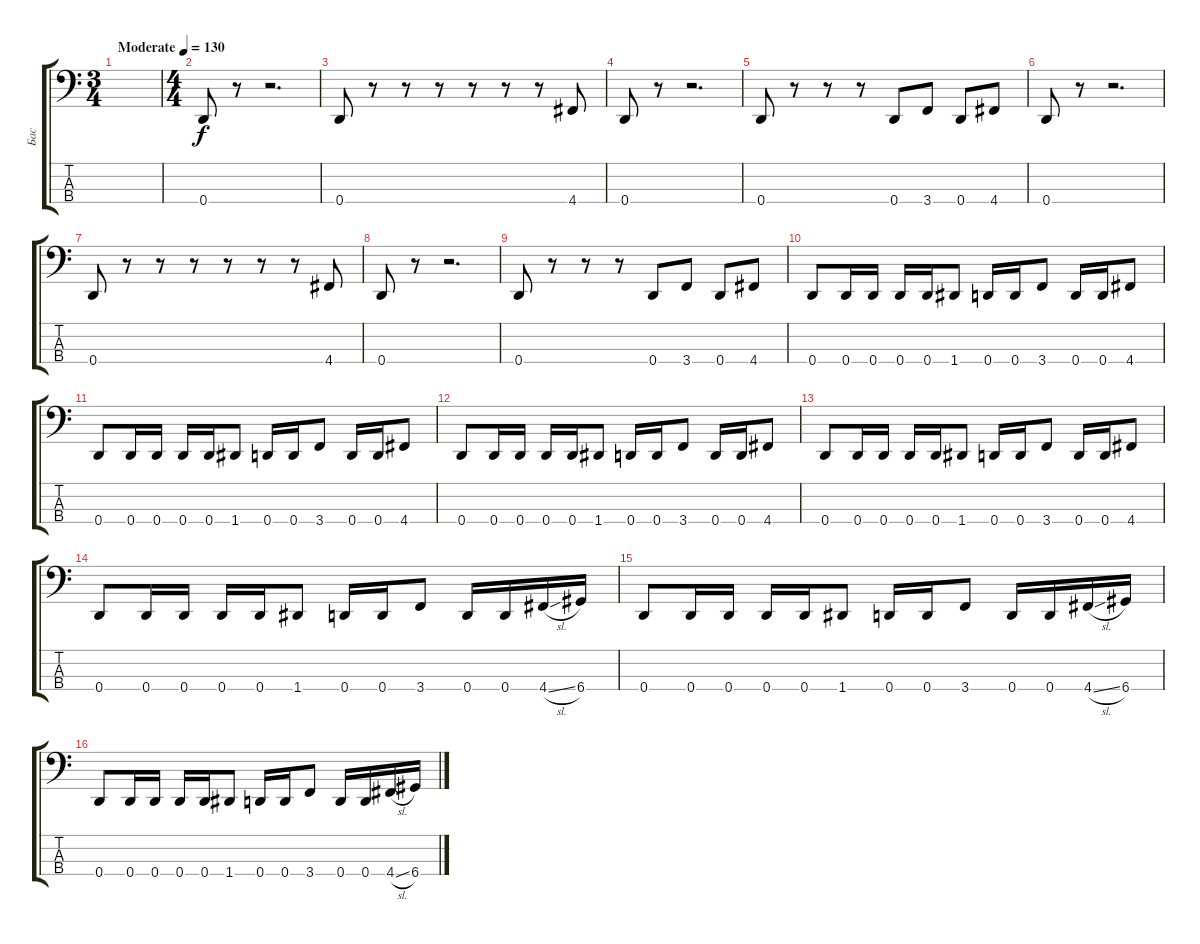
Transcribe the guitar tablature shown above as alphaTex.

\track ("Бас" "Бас") {instrument electricbassfinger}
\staff {score tabs}
\tuning (F2 C2 G1 D1) {hide}
\ts (3 4)
\tempo (130 "Moderate")
\clef f4
\ks c
|
\ts (4 4)
0.4.8 r.8 r.2{d} |
0.4.8 r.8 r.8 r.8 r.8 r.8 r.8 4.4.8 |
0.4.8 r.8 r.2{d} |
0.4.8 r.8 r.8 r.8 0.4.8 3.4.8 0.4.8 4.4.8 |
0.4.8 r.8 r.2{d} |
0.4.8 r.8 r.8 r.8 r.8 r.8 r.8 4.4.8 |
0.4.8 r.8 r.2{d} |
0.4.8 r.8 r.8 r.8 0.4.8 3.4.8 0.4.8 4.4.8 |
0.4.8 0.4.16 0.4.16 0.4.16 0.4.16 1.4.8 0.4.16 0.4.16 3.4.8 0.4.16 0.4.16 4.4.8 |
0.4.8 0.4.16 0.4.16 0.4.16 0.4.16 1.4.8 0.4.16 0.4.16 3.4.8 0.4.16 0.4.16 4.4.8 |
0.4.8 0.4.16 0.4.16 0.4.16 0.4.16 1.4.8 0.4.16 0.4.16 3.4.8 0.4.16 0.4.16 4.4.8 |
0.4.8 0.4.16 0.4.16 0.4.16 0.4.16 1.4.8 0.4.16 0.4.16 3.4.8 0.4.16 0.4.16 4.4.8 |
0.4.8 0.4.16 0.4.16 0.4.16 0.4.16 1.4.8 0.4.16 0.4.16 3.4.8 0.4.16 0.4.16 4.4{sl}.16 6.4.16 |
0.4.8 0.4.16 0.4.16 0.4.16 0.4.16 1.4.8 0.4.16 0.4.16 3.4.8 0.4.16 0.4.16 4.4{sl}.16 6.4.16 |
0.4.8 0.4.16 0.4.16 0.4.16 0.4.16 1.4.8 0.4.16 0.4.16 3.4.8 0.4.16 0.4.16 4.4{sl}.16 6.4.16
